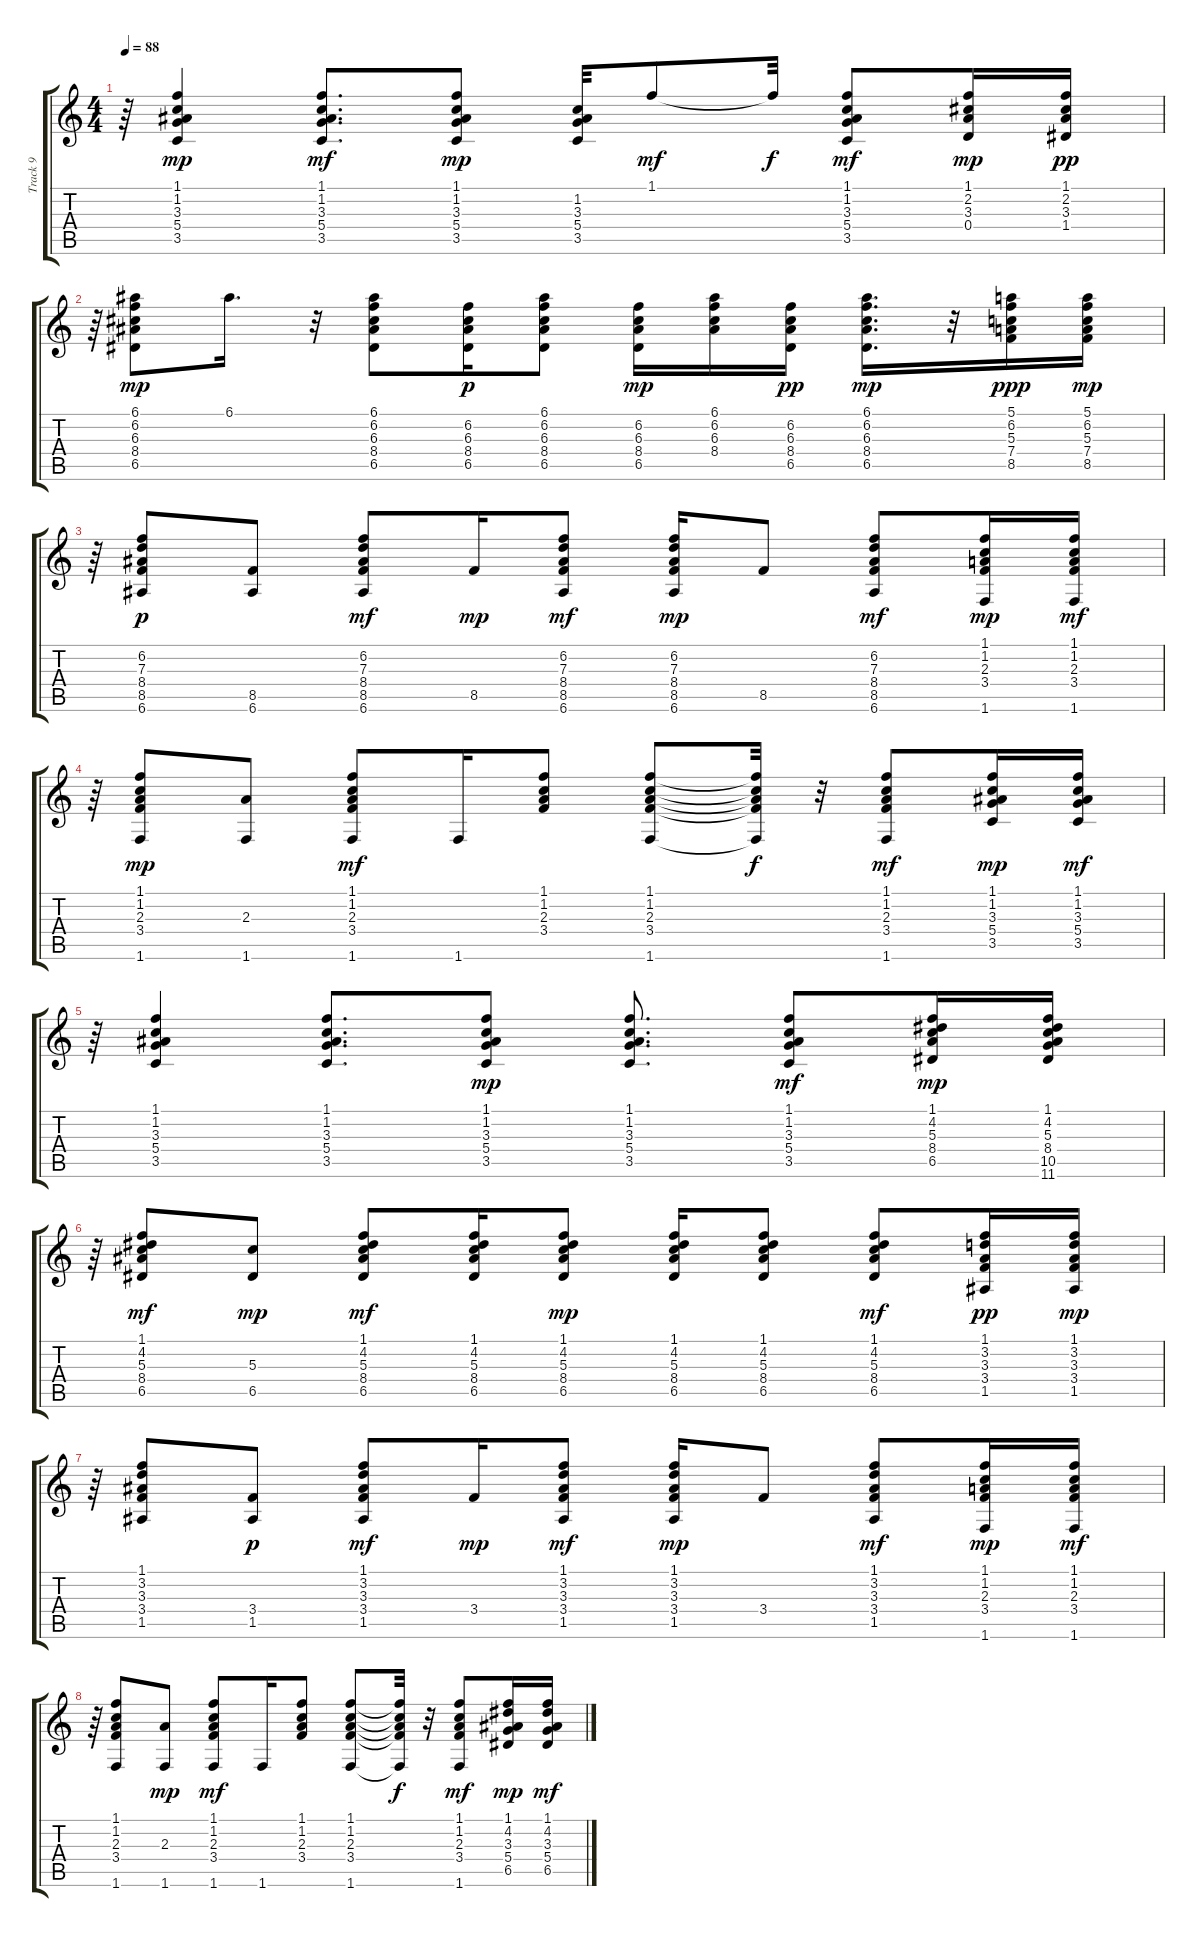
\track ("Track 9" "Track 9") {instrument acousticguitarsteel}
\staff {score tabs}
\tuning (E4 B3 G3 D3 A2 E2) {hide}
\ts (4 4)
\tempo 88
\clef g2
\ks c
r.64{dy mf} (1.1 1.2 3.3 5.4 3.5).4{dy mp} (1.1 1.2 3.3 5.4 3.5).8{d dy mf} (1.1 1.2 3.3 5.4 3.5).8{dy mp} (1.2 3.3 5.4 3.5).32 1.1.8{dy mf} 1.1{t}.32{dy f} (1.1 1.2 3.3 5.4 3.5).8{dy mf} (1.1 2.2 3.3 0.4).16{dy mp} (1.1 2.2 3.3 1.4).16{dy pp} |
r.64 (6.1 6.2 6.3 8.4 6.5).8{dy mp} 6.1.16{d} r.32 (6.1 6.2 6.3 8.4 6.5).8 (6.2 6.3 8.4 6.5).16{dy p} (6.1 6.2 6.3 8.4 6.5).8 (6.2 6.3 8.4 6.5).16{dy mp} (6.1 6.2 6.3 8.4).16 (6.2 6.3 8.4 6.5).16{dy pp} (6.1 6.2 6.3 8.4 6.5).16{d dy mp} r.32 (5.1 6.2 5.3 7.4 8.5).16{dy ppp} (5.1 6.2 5.3 7.4 8.5).16{dy mp} |
r.64 (6.2 7.3 8.4 8.5 6.6).8{dy p} (8.5 6.6).8 (6.2 7.3 8.4 8.5 6.6).8{dy mf} 8.5.16{dy mp} (6.2 7.3 8.4 8.5 6.6).8{dy mf} (6.2 7.3 8.4 8.5 6.6).16{dy mp} 8.5.8 (6.2 7.3 8.4 8.5 6.6).8{dy mf} (1.1 1.2 2.3 3.4 1.6).16{dy mp} (1.1 1.2 2.3 3.4 1.6).16{dy mf} |
r.64 (1.1 1.2 2.3 3.4 1.6).8{dy mp} (2.3 1.6).8 (1.1 1.2 2.3 3.4 1.6).8{dy mf} 1.6.16 (1.1 1.2 2.3 3.4).8 (1.1 1.2 2.3 3.4 1.6).8 (1.1{t} 1.2{t} 2.3{t} 3.4{t} 1.6{t}).32{dy f} r.32 (1.1 1.2 2.3 3.4 1.6).8{dy mf} (1.1 1.2 3.3 5.4 3.5).16{dy mp} (1.1 1.2 3.3 5.4 3.5).16{dy mf} |
r.64 (1.1 1.2 3.3 5.4 3.5).4 (1.1 1.2 3.3 5.4 3.5).8{d} (1.1 1.2 3.3 5.4 3.5).8{dy mp} (1.1 1.2 3.3 5.4 3.5).8{d} (1.1 1.2 3.3 5.4 3.5).8{dy mf} (1.1 4.2 5.3 8.4 6.5).16{dy mp} (1.1 4.2 5.3 8.4 10.5 11.6).16 |
r.64 (1.1 4.2 5.3 8.4 6.5).8{dy mf} (5.3 6.5).8{dy mp} (1.1 4.2 5.3 8.4 6.5).8{dy mf} (1.1 4.2 5.3 8.4 6.5).16 (1.1 4.2 5.3 8.4 6.5).8{dy mp} (1.1 4.2 5.3 8.4 6.5).16 (1.1 4.2 5.3 8.4 6.5).8 (1.1 4.2 5.3 8.4 6.5).8{dy mf} (1.1 3.2 3.3 3.4 1.5).16{dy pp} (1.1 3.2 3.3 3.4 1.5).16{dy mp} |
r.64 (1.1 3.2 3.3 3.4 1.5).8 (3.4 1.5).8{dy p} (1.1 3.2 3.3 3.4 1.5).8{dy mf} 3.4.16{dy mp} (1.1 3.2 3.3 3.4 1.5).8{dy mf} (1.1 3.2 3.3 3.4 1.5).16{dy mp} 3.4.8 (1.1 3.2 3.3 3.4 1.5).8{dy mf} (1.1 1.2 2.3 3.4 1.6).16{dy mp} (1.1 1.2 2.3 3.4 1.6).16{dy mf} |
r.64 (1.1 1.2 2.3 3.4 1.6).8 (2.3 1.6).8{dy mp} (1.1 1.2 2.3 3.4 1.6).8{dy mf} 1.6.16 (1.1 1.2 2.3 3.4).8 (1.1 1.2 2.3 3.4 1.6).8 (1.1{t} 1.2{t} 2.3{t} 3.4{t} 1.6{t}).32{dy f} r.32 (1.1 1.2 2.3 3.4 1.6).8{dy mf} (1.1 4.2 3.3 5.4 6.5).16{dy mp} (1.1 4.2 3.3 5.4 6.5).16{dy mf}
